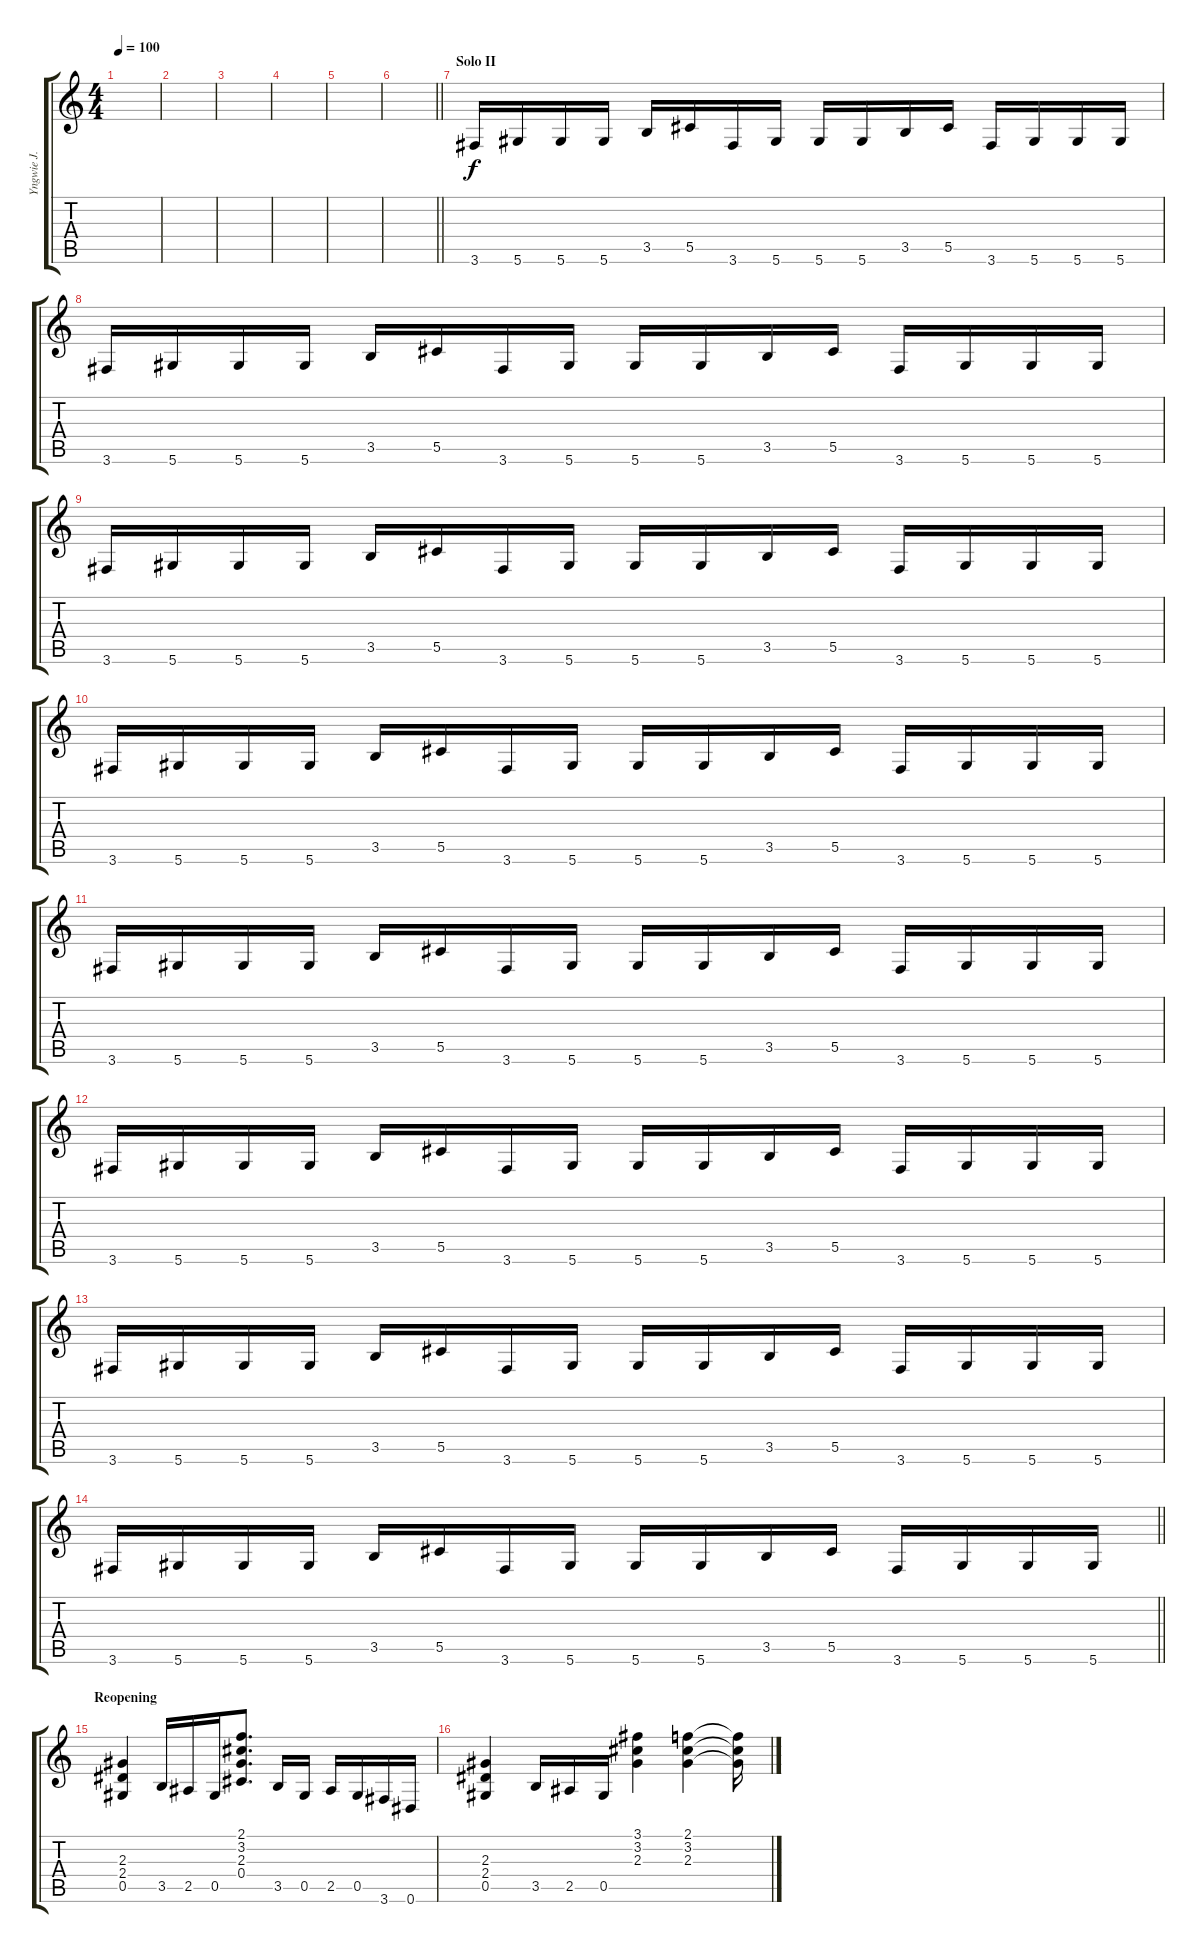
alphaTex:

\track ("Yngwie J. Malmsteen" "Yngwie J. ") {instrument overdrivenguitar}
\staff {score tabs}
\tuning (Eb4 Bb3 Gb3 Db3 Ab2 Eb2) {hide}
\ts (4 4)
\tempo 100
\clef g2
\ks c
|
|
|
|
|
\barLineRight lightlight
|
\section ("" "Solo II")
3.6.16 5.6.16 5.6.16 5.6.16 3.5.16 5.5.16 3.6.16 5.6.16 5.6.16 5.6.16 3.5.16 5.5.16 3.6.16 5.6.16 5.6.16 5.6.16 |
3.6.16 5.6.16 5.6.16 5.6.16 3.5.16 5.5.16 3.6.16 5.6.16 5.6.16 5.6.16 3.5.16 5.5.16 3.6.16 5.6.16 5.6.16 5.6.16 |
3.6.16 5.6.16 5.6.16 5.6.16 3.5.16 5.5.16 3.6.16 5.6.16 5.6.16 5.6.16 3.5.16 5.5.16 3.6.16 5.6.16 5.6.16 5.6.16 |
3.6.16 5.6.16 5.6.16 5.6.16 3.5.16 5.5.16 3.6.16 5.6.16 5.6.16 5.6.16 3.5.16 5.5.16 3.6.16 5.6.16 5.6.16 5.6.16 |
3.6.16 5.6.16 5.6.16 5.6.16 3.5.16 5.5.16 3.6.16 5.6.16 5.6.16 5.6.16 3.5.16 5.5.16 3.6.16 5.6.16 5.6.16 5.6.16 |
3.6.16 5.6.16 5.6.16 5.6.16 3.5.16 5.5.16 3.6.16 5.6.16 5.6.16 5.6.16 3.5.16 5.5.16 3.6.16 5.6.16 5.6.16 5.6.16 |
3.6.16 5.6.16 5.6.16 5.6.16 3.5.16 5.5.16 3.6.16 5.6.16 5.6.16 5.6.16 3.5.16 5.5.16 3.6.16 5.6.16 5.6.16 5.6.16 |
\barLineRight lightlight
3.6.16 5.6.16 5.6.16 5.6.16 3.5.16 5.5.16 3.6.16 5.6.16 5.6.16 5.6.16 3.5.16 5.5.16 3.6.16 5.6.16 5.6.16 5.6.16 |
\section ("" "Reopening")
(2.3 2.4 0.5).4 3.5.16 2.5.16 0.5.16 (2.1 3.2 2.3 0.4).8{d} 3.5.16 0.5.16 2.5.16 0.5.16 3.6.16 0.6.16 |
(2.3 2.4 0.5).4 3.5.16 2.5.16 0.5.16 (3.1 3.2 2.3).4 (2.1 3.2 2.3).4 (2.1{t} 3.2{t} 2.3{t}).16
